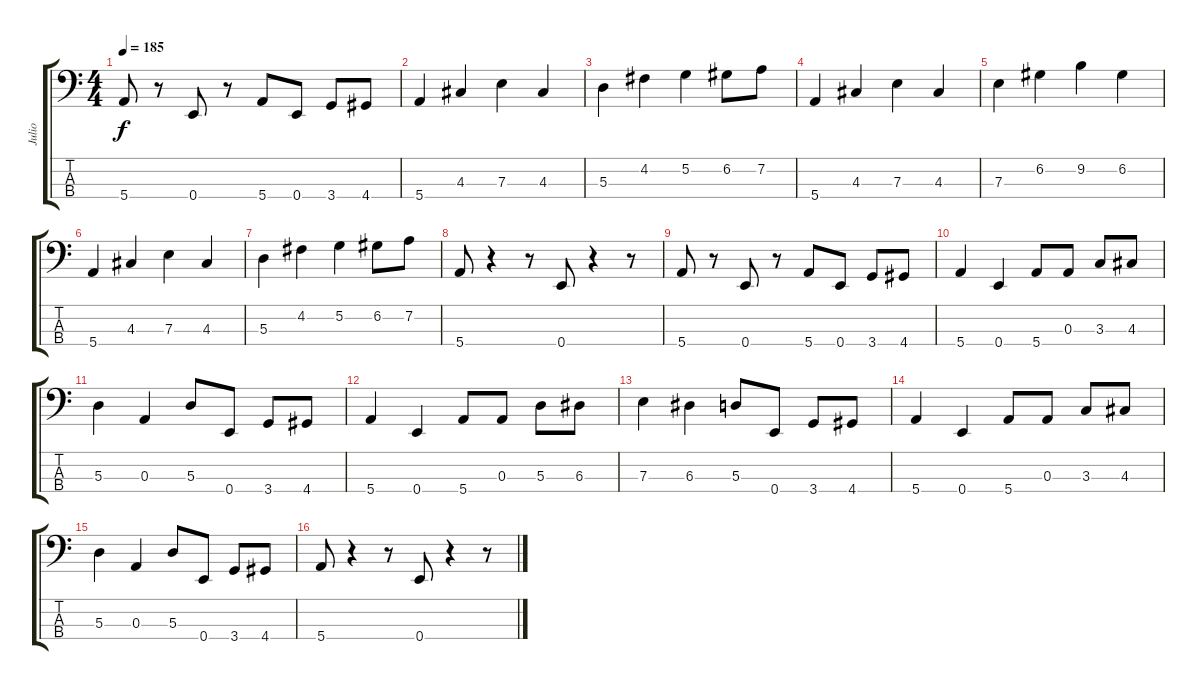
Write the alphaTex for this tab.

\track ("Julio" "Julio") {instrument electricbassfinger}
\staff {score tabs}
\tuning (G2 D2 A1 E1) {hide}
\ts (4 4)
\tempo 185
\clef f4
\ks c
5.4.8{dy f} r.8 0.4.8 r.8 5.4.8 0.4.8 3.4.8 4.4.8 |
5.4.4 4.3.4 7.3.4 4.3.4 |
5.3.4 4.2.4 5.2.4 6.2.8 7.2.8 |
5.4.4 4.3.4 7.3.4 4.3.4 |
7.3.4 6.2.4 9.2.4 6.2.4 |
5.4.4 4.3.4 7.3.4 4.3.4 |
5.3.4 4.2.4 5.2.4 6.2.8 7.2.8 |
5.4.8 r.4 r.8 0.4.8 r.4 r.8 |
5.4.8 r.8 0.4.8 r.8 5.4.8 0.4.8 3.4.8 4.4.8 |
5.4.4 0.4.4 5.4.8 0.3.8 3.3.8 4.3.8 |
5.3.4 0.3.4 5.3.8 0.4.8 3.4.8 4.4.8 |
5.4.4 0.4.4 5.4.8 0.3.8 5.3.8 6.3.8 |
7.3.4 6.3.4 5.3.8 0.4.8 3.4.8 4.4.8 |
5.4.4 0.4.4 5.4.8 0.3.8 3.3.8 4.3.8 |
5.3.4 0.3.4 5.3.8 0.4.8 3.4.8 4.4.8 |
5.4.8 r.4 r.8 0.4.8 r.4 r.8
